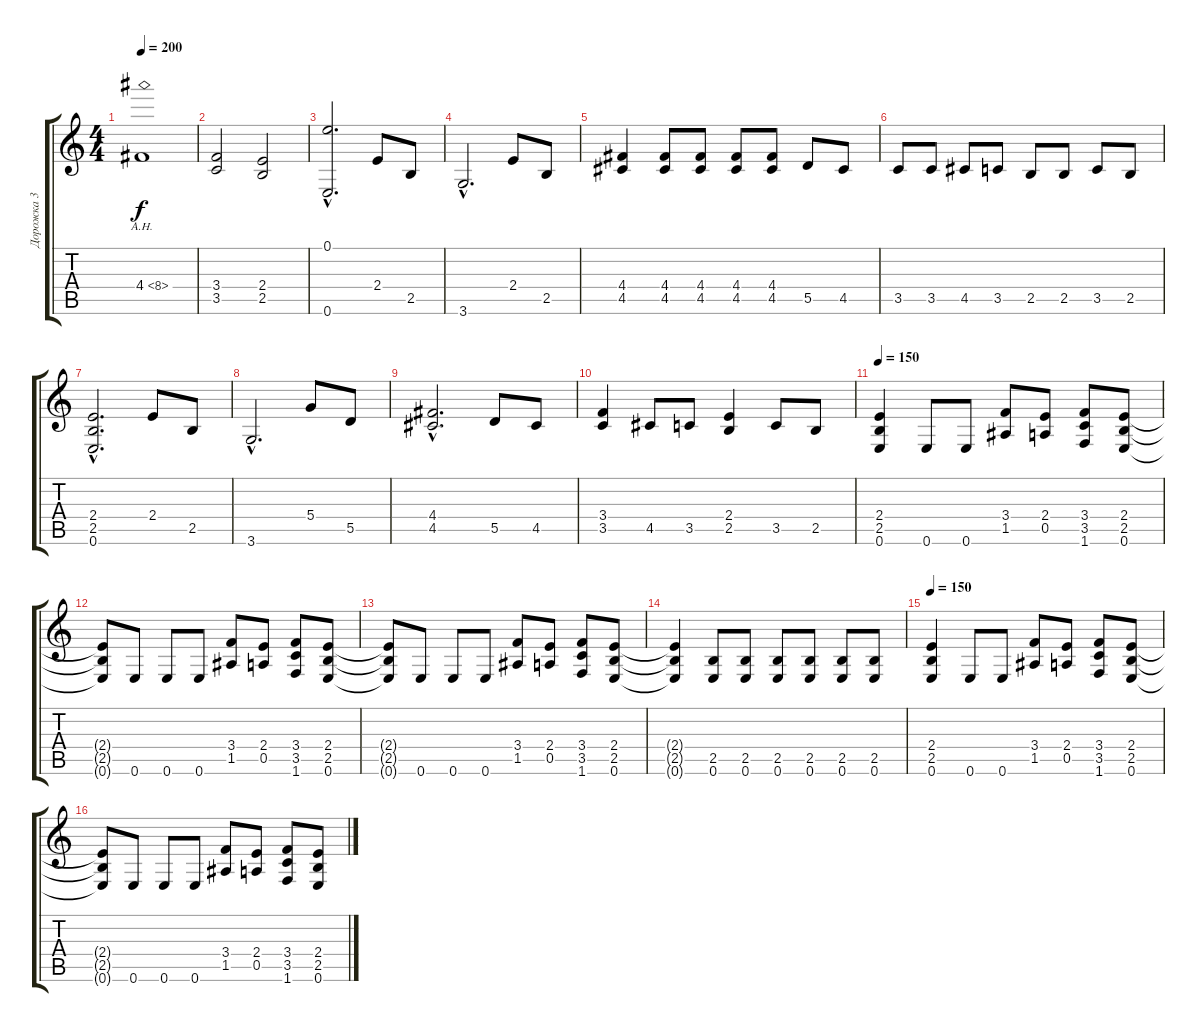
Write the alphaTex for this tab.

\track ("Дорожка 3" "Дорожка 3") {instrument overdrivenguitar}
\staff {score tabs}
\tuning (E4 B3 G3 D3 A2 E2) {hide}
\ts (4 4)
\tempo 200
\clef g2
\ks c
4.4{ah 4}.1{dy f} |
(3.4 3.5).2 (2.4 2.5).2 |
(0.1{hac} 0.6{hac}).2{d} 2.4.8 2.5.8 |
3.6{hac}.2{d} 2.4.8 2.5.8 |
(4.4 4.5).4 (4.4 4.5).8 (4.4 4.5).8 (4.4 4.5).8 (4.4 4.5).8 5.5.8 4.5.8 |
3.5.8 3.5.8 4.5.8 3.5.8 2.5.8 2.5.8 3.5.8 2.5.8 |
(2.4{hac} 2.5{hac} 0.6{hac}).2{d} 2.4.8 2.5.8 |
3.6{hac}.2{d} 5.4.8 5.5.8 |
(4.4{hac} 4.5{hac}).2{d} 5.5.8 4.5.8 |
(3.4 3.5).4 4.5.8 3.5.8 (2.4 2.5).4 3.5.8 2.5.8 |
\tempo 150
(2.4 2.5 0.6).4 0.6.8 0.6.8 (3.4 1.5).8 (2.4 0.5).8 (3.4 3.5 1.6).8 (2.4 2.5 0.6).8 |
(2.4{t} 2.5{t} 0.6{t}).8 0.6.8 0.6.8 0.6.8 (3.4 1.5).8 (2.4 0.5).8 (3.4 3.5 1.6).8 (2.4 2.5 0.6).8 |
(2.4{t} 2.5{t} 0.6{t}).8 0.6.8 0.6.8 0.6.8 (3.4 1.5).8 (2.4 0.5).8 (3.4 3.5 1.6).8 (2.4 2.5 0.6).8 |
(2.4{t} 2.5{t} 0.6{t}).4 (2.5 0.6).8 (2.5 0.6).8 (2.5 0.6).8 (2.5 0.6).8 (2.5 0.6).8 (2.5 0.6).8 |
\tempo 150
(2.4 2.5 0.6).4 0.6.8 0.6.8 (3.4 1.5).8 (2.4 0.5).8 (3.4 3.5 1.6).8 (2.4 2.5 0.6).8 |
(2.4{t} 2.5{t} 0.6{t}).8 0.6.8 0.6.8 0.6.8 (3.4 1.5).8 (2.4 0.5).8 (3.4 3.5 1.6).8 (2.4 2.5 0.6).8
